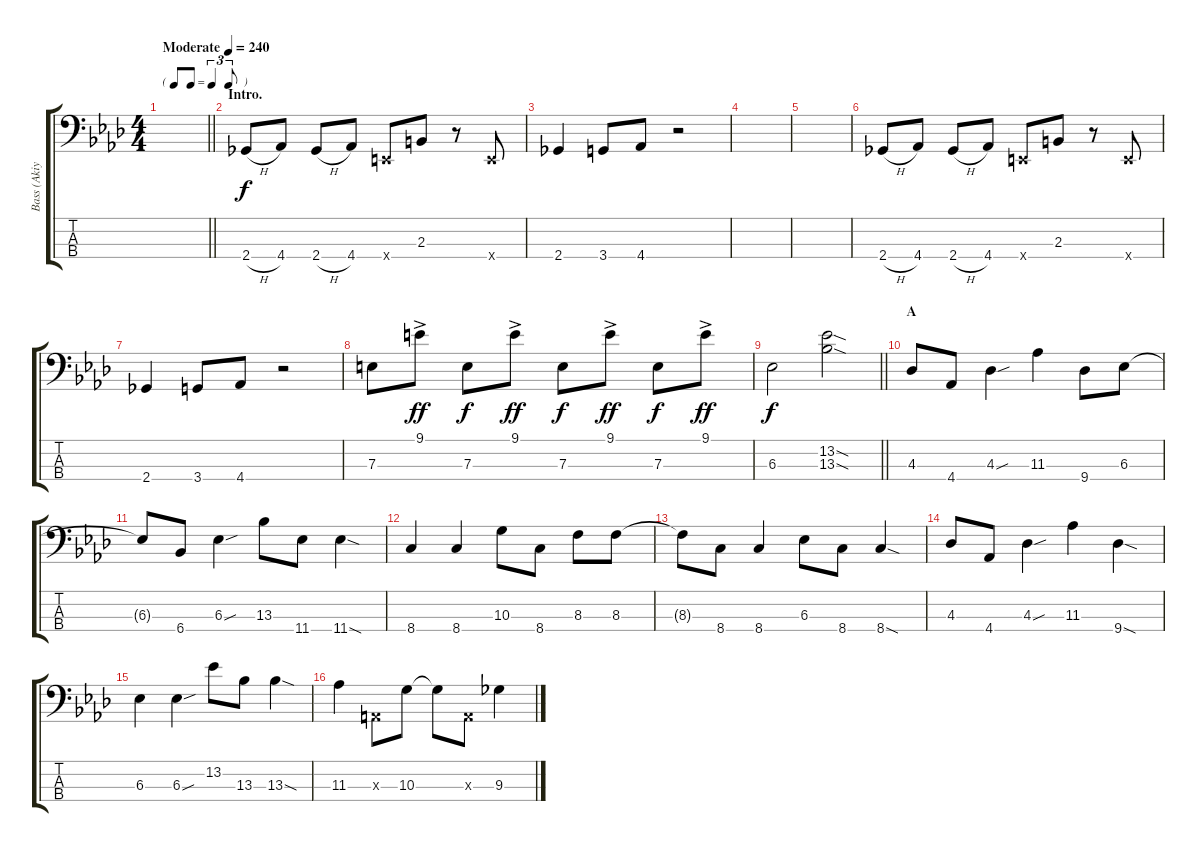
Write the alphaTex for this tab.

\track ("Bass (Akiyama Mio)" "Bass (Akiy") {instrument electricbassfinger}
\staff {score tabs}
\tuning (G2 D2 A1 E1) {hide}
\ts (4 4)
\tf triplet8th
\tempo (240 "Moderate")
\clef f4
\barLineRight lightlight
\ks ab
|
\section ("" "Intro.")
2.4{h}.8 4.4.8 2.4{h}.8 4.4.8 0.4{x}.8 2.3.8 r.8 0.4{x}.8 |
2.4.4 3.4.8 4.4.8 r.2 |
|
|
2.4{h}.8 4.4.8 2.4{h}.8 4.4.8 0.4{x}.8 2.3.8 r.8 0.4{x}.8 |
2.4.4 3.4.8 4.4.8 r.2 |
7.3.8 9.1{ac}.8{dy ff} 7.3.8{dy f} 9.1{ac}.8{dy ff} 7.3.8{dy f} 9.1{ac}.8{dy ff} 7.3.8{dy f} 9.1{ac}.8{dy ff} |
\barLineRight lightlight
6.3.2{dy f} (13.2{sod} 13.3{sod}).2 |
\section ("" "A")
4.3.8 4.4.8 4.3{sou}.4 11.3.4 9.4.8 6.3.8 |
6.3{t}.8 6.4.8 6.3{sou}.4 13.3.8 11.4.8 11.4{sod}.4 |
8.4.4 8.4.4 10.3.8 8.4.8 8.3.8 8.3.8 |
8.3{t}.8 8.4.8 8.4.4 6.3.8 8.4.8 8.4{sod}.4 |
4.3.8 4.4.8 4.3{sou}.4 11.3.4 9.4{sod}.4 |
6.3.4 6.3{sou}.4 13.2.8 13.3.8 13.3{sod}.4 |
11.3.4 0.3{x}.8 10.3.8 10.3{t}.8 0.3{x}.8 9.3.4
